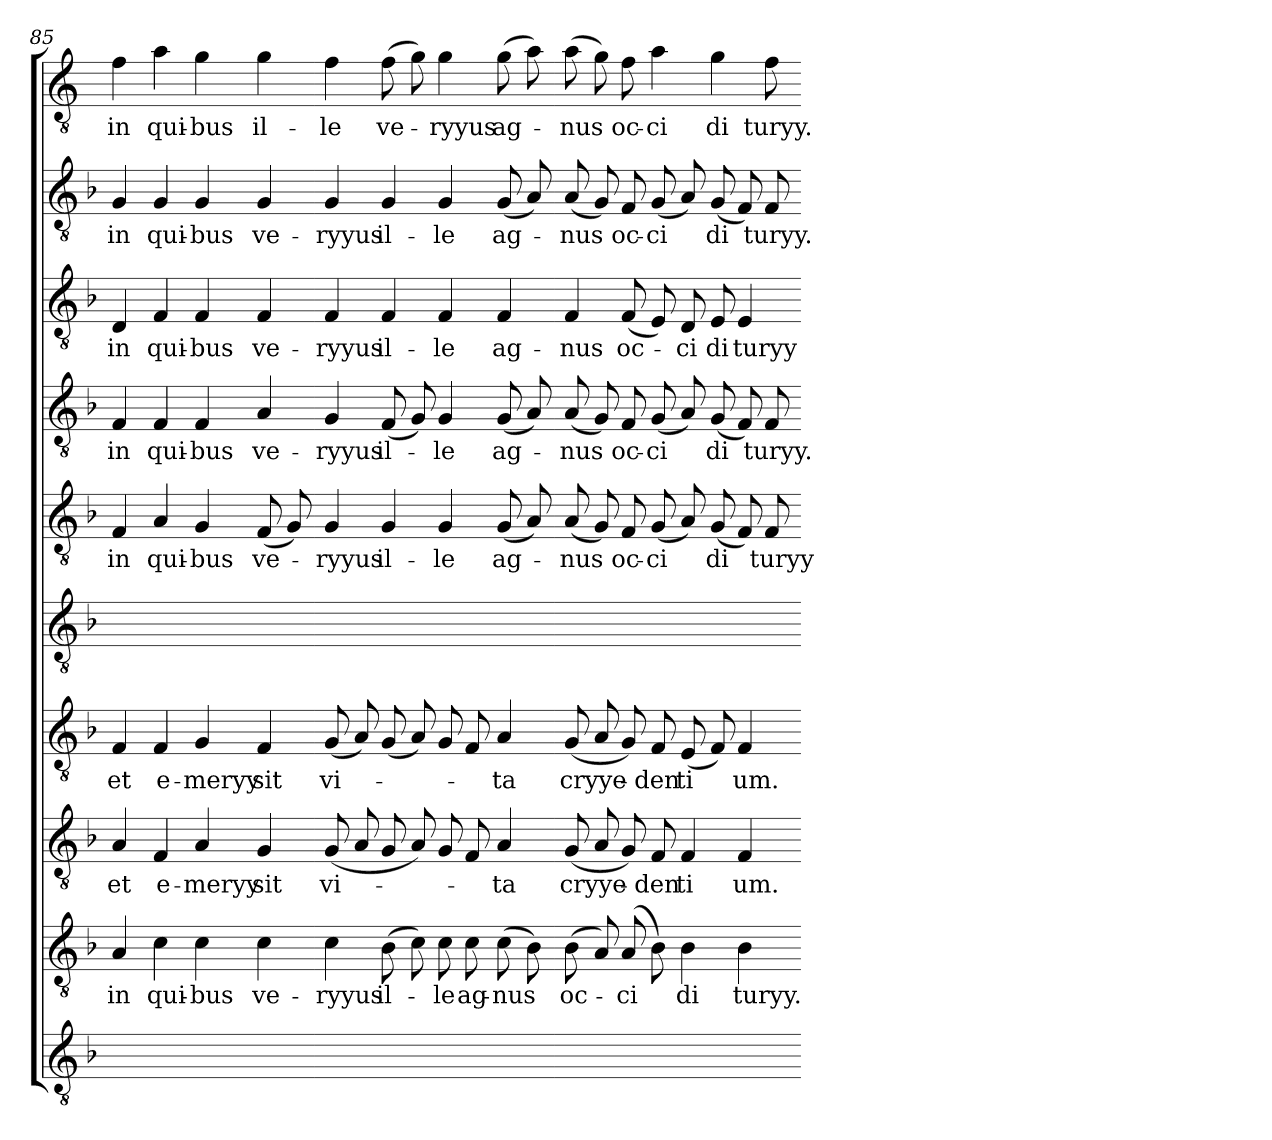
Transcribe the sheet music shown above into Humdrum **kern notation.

**kern	**kern	**text	**kern	**text	**kern	**text	**kern	**kern	**text	**kern	**text	**kern	**text	**kern	**text	**kern	**text
*part10	*part9	*part9	*part8	*part8	*part7	*part7	*part6	*part5	*part5	*part4	*part4	*part3	*part3	*part2	*part2	*part1	*part1
*staff10	*staff9	*staff9	*staff8	*staff8	*staff7	*staff7	*staff6	*staff5	*staff5	*staff4	*staff4	*staff3	*staff3	*staff2	*staff2	*staff1	*staff1
*clefGv2	*clefGv2	*	*clefGv2	*	*clefGv2	*	*clefGv2	*clefGv2	*	*clefGv2	*	*clefGv2	*	*clefGv2	*	*clefGv2	*
*k[b-]	*k[b-]	*	*k[b-]	*	*k[b-]	*	*k[b-]	*k[b-]	*	*k[b-]	*	*k[b-]	*	*k[b-]	*	*k[]	*
=85	=85	=85	=85	=85	=85	=85	=85	=85	=85	=85	=85	=85	=85	=85	=85	=85	=85
1ryy	4A	in	4A	et	4F	et	1ryy	4F	in	4F	in	4D	in	4G	in	4f	in
.	4c	qui-	4F	e-	4F	e-	.	4A	qui-	4F	qui-	4F	qui-	4G	qui-	4a	qui-
.	4c	-bus	4A	meryy	4G	meryy	.	4G	-bus	4F	-bus	4F	-bus	4G	-bus	4g	-bus
.	4c	ve-	4G	-sit	4F	-sit	.	(8F	ve-	4A	ve-	4F	ve-	4G	ve-	4g	il-
.	.	.	.	.	.	.	.	8G)	.	.	.	.	.	.	.	.	.
=86-	=86-	=86-	=86-	=86-	=86-	=86-	=86-	=86-	=86-	=86-	=86-	=86-	=86-	=86-	=86-	=86-	=86-
1ryy	4c	-ryyus	(8G	vi-	(8G	vi-	1ryy	4G	-ryyus	4G	-ryyus	4F	-ryyus	4G	-ryyus	4f	-le
.	.	.	8A	.	8A)	.	.	.	.	.	.	.	.	.	.	.	.
.	(8B-	il-	8G	.	(8G	.	.	4G	il-	(8F	il-	4F	il-	4G	il-	(8f	ve-
.	8c)	.	8A)	.	8A)	.	.	.	.	8G)	.	.	.	.	.	8g)	.
.	8c	-le	8G	.	8G	.	.	4G	-le	4G	-le	4F	-le	4G	-le	4g	-ryyus
.	8c	ag-	8F	.	8F	.	.	.	.	.	.	.	.	.	.	.	.
.	(8c	-nus	4A	-ta	4A	-ta	.	(8G	ag-	(8G	ag-	4F	ag-	(8G	ag-	(8g	ag-
.	8B-)	.	.	.	.	.	.	8A)	.	8A)	.	.	.	8A)	.	8a)	.
=87-	=87-	=87-	=87-	=87-	=87-	=87-	=87-	=87-	=87-	=87-	=87-	=87-	=87-	=87-	=87-	=87-	=87-
1ryy	(8B-	oc-	(8G	cryye-	(8G	cryye-	1ryy	(8A	-nus	(8A	-nus	4F	-nus	(8A	-nus	(8a	-nus
.	8A)	.	8A	.	8A	.	.	8G)	.	8G)	.	.	.	8G)	.	8g)	.
.	(8A	ci	8G)	.	8G)	.	.	8F	oc-	8F	oc-	(8F	oc-	8F	oc-	8f	oc-
.	8B-)	.	8F	den	8F	den	.	(8G	ci	(8G	ci	8E)	.	(8G	ci	4a	ci
.	4B-	di	4F	ti	(8E	ti	.	8A)	.	8A)	.	8D	ci	8A)	.	.	.
.	.	.	.	.	8F)	.	.	(8G	di	(8G	di	8E	di	(8G	di	4g	di
.	4B-	-turyy.	4F	-um.	4F	-um.	.	8F)	.	8F)	.	4E	-turyy	8F)	.	.	.
.	.	.	.	.	.	.	.	8F	-turyy	8F	-turyy.	.	.	8F	-turyy.	8f	-turyy.
=-	=-	=-	=-	=-	=-	=-	=-	=-	=-	=-	=-	=-	=-	=-	=-	=-	=-
*-	*-	*-	*-	*-	*-	*-	*-	*-	*-	*-	*-	*-	*-	*-	*-	*-	*-
